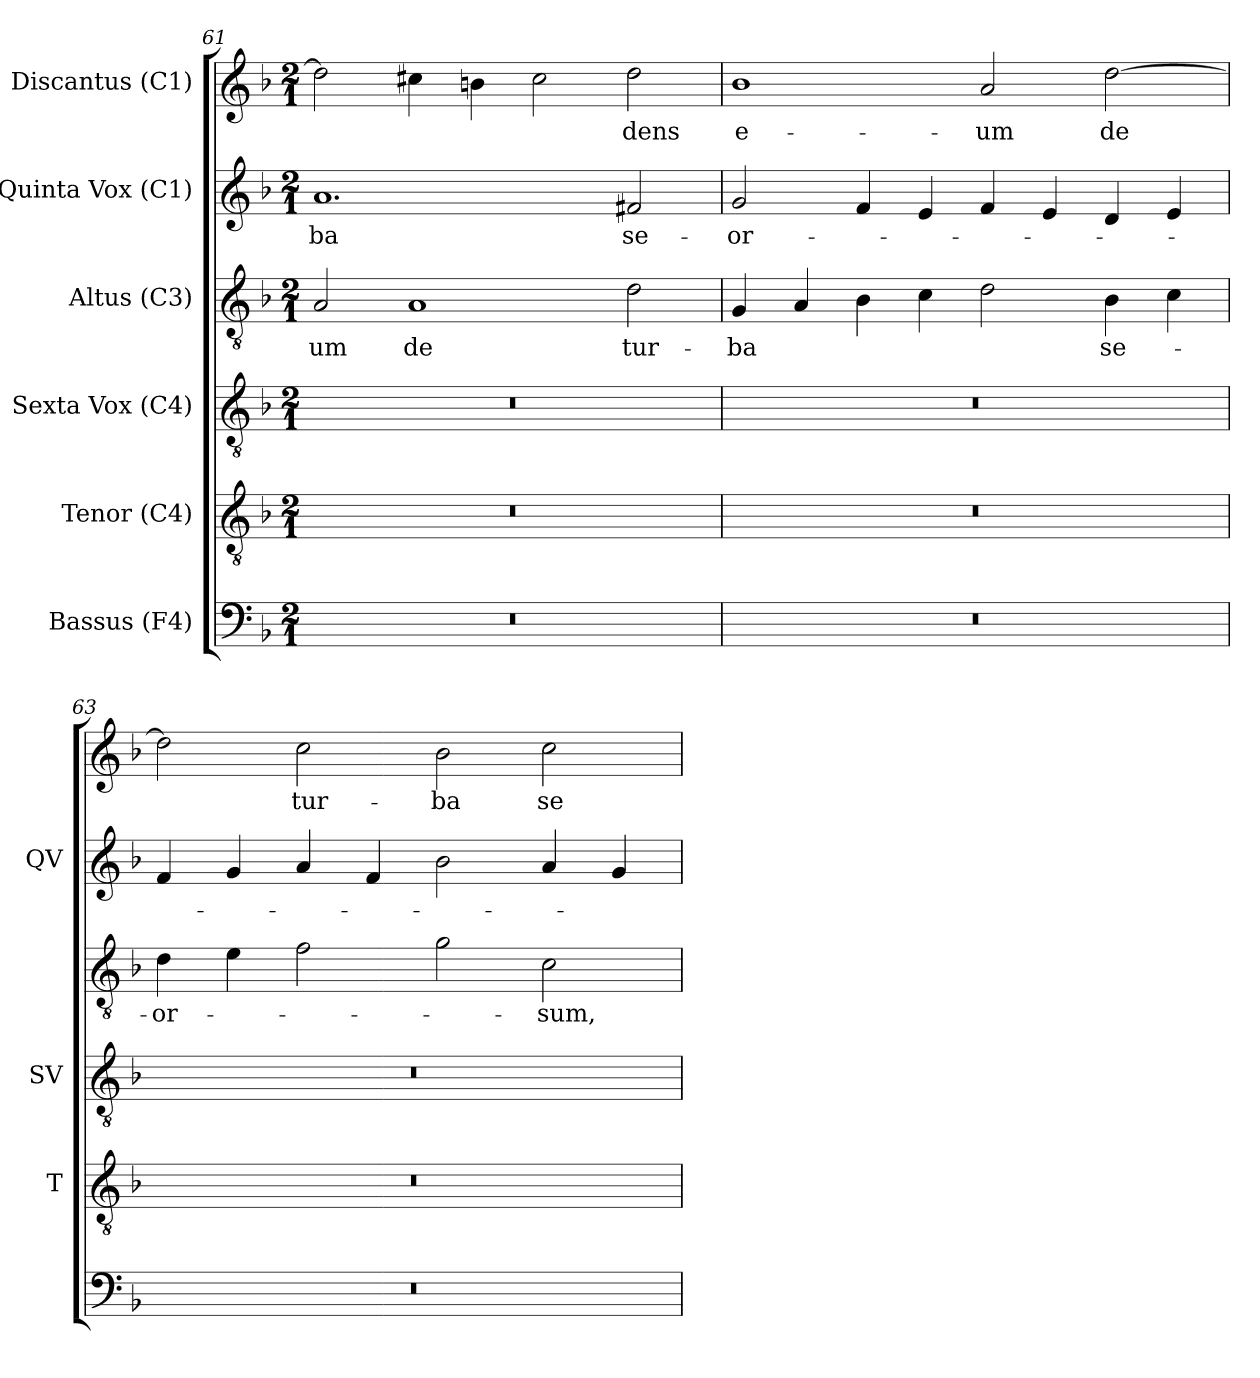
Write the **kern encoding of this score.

**kern	**kern	**kern	**kern	**text	**kern	**text	**kern	**text
*part6	*part5	*part4	*part3	*part3	*part2	*part2	*part1	*part1
*staff6	*staff5	*staff4	*staff3	*staff3	*staff2	*staff2	*staff1	*staff1
*I"Bassus (F4)	*I"Tenor (C4)	*I"Sexta Vox (C4)	*I"Altus (C3)	*	*I"Quinta Vox (C1)	*	*I"Discantus (C1)	*
*	*I'T	*I'SV	*	*	*I'QV	*	*	*
*clefF4	*clefGv2	*clefGv2	*clefGv2	*	*clefG2	*	*clefG2	*
*	*	*	*ITrd7c12	*	*	*	*	*
*k[b-]	*k[b-]	*k[b-]	*k[b-]	*	*k[b-]	*	*k[b-]	*
*F:	*F:	*F:	*F:	*	*F:	*	*F:	*
*M2/1	*M2/1	*M2/1	*M2/1	*	*M2/1	*	*M2/1	*
=61	=61	=61	=61	=61	=61	=61	=61	=61
!LO:N:vis=1	!LO:N:vis=1	!LO:N:vis=1	!	!	!	!	!	!
!	!	!	!	!LO:LY:b:color=#000000	!	!	!	!
!	!	!	!	!	!	!LO:LY:b:color=#000000	!	!
0r	0r	0r	2AAi/	-um	1.ai	-ba	2ddi\]	.
!	!	!	!	!LO:LY:b:color=#000000	!	!	!	!
.	.	.	1AAi	de	.	.	4cc#Xi\	.
.	.	.	.	.	.	.	4bi\	.
.	.	.	.	.	.	.	2cc#i\	.
!	!	!	!	!LO:LY:b:color=#000000	!	!	!	!
!	!	!	!	!	!	!LO:LY:b:color=#000000	!	!
!	!	!	!	!	!	!	!	!LO:LY:b:color=#000000
.	.	.	2Di\	tur-	2f#Xi/	se-	2ddi\	-dens
!!LO:LB:g=z
=62	=62	=62	=62	=62	=62	=62	=62	=62
!LO:N:vis=1	!LO:N:vis=1	!LO:N:vis=1	!	!	!	!	!	!
!	!	!	!	!LO:LY:b:color=#000000	!	!	!	!
!	!	!	!	!	!	!LO:LY:b:color=#000000	!	!
!	!	!	!	!	!	!	!	!LO:LY:b:color=#000000
0r	0r	0r	4GGi/	-ba	2gi/	-or-	1b-i	e-
.	.	.	4AAi/	.	.	.	.	.
.	.	.	4BB-i\	.	4fi/	.	.	.
.	.	.	4Ci\	.	4ei/	.	.	.
!	!	!	!	!	!	!	!	!LO:LY:b:color=#000000
.	.	.	2Di\	.	4fi/	.	2ai/	-um
.	.	.	.	.	4ei/	.	.	.
!	!	!	!	!LO:LY:b:color=#000000	!	!	!	!
!	!	!	!	!	!	!	!	!LO:LY:b:color=#000000
.	.	.	4BB-i\	se-	4di/	.	[2ddi\	de
.	.	.	4Ci\	.	4ei/	.	.	.
=63	=63	=63	=63	=63	=63	=63	=63	=63
!LO:N:vis=1	!LO:N:vis=1	!LO:N:vis=1	!	!	!	!	!	!
!	!	!	!	!LO:LY:b:color=#000000	!	!	!	!
0r	0r	0r	4Di\	-or-	4fi/	.	2ddi\]	.
.	.	.	4Ei\	.	4gi/	.	.	.
!	!	!	!	!	!	!	!	!LO:LY:b:color=#000000
.	.	.	2Fi\	.	4ai/	.	2cci\	tur-
.	.	.	.	.	4fi/	.	.	.
!	!	!	!	!	!	!	!	!LO:LY:b:color=#000000
.	.	.	2Gi\	.	2b-i\	.	2b-i\	-ba
!	!	!	!	!LO:LY:b:color=#000000	!	!	!	!
!	!	!	!	!	!	!	!	!LO:LY:b:color=#000000
.	.	.	2Ci\	-sum,	4ai/	.	2cci\	se-
.	.	.	.	.	4gi/	.	.	.
=	=	=	=	=	=	=	=	=
*-	*-	*-	*-	*-	*-	*-	*-	*-
